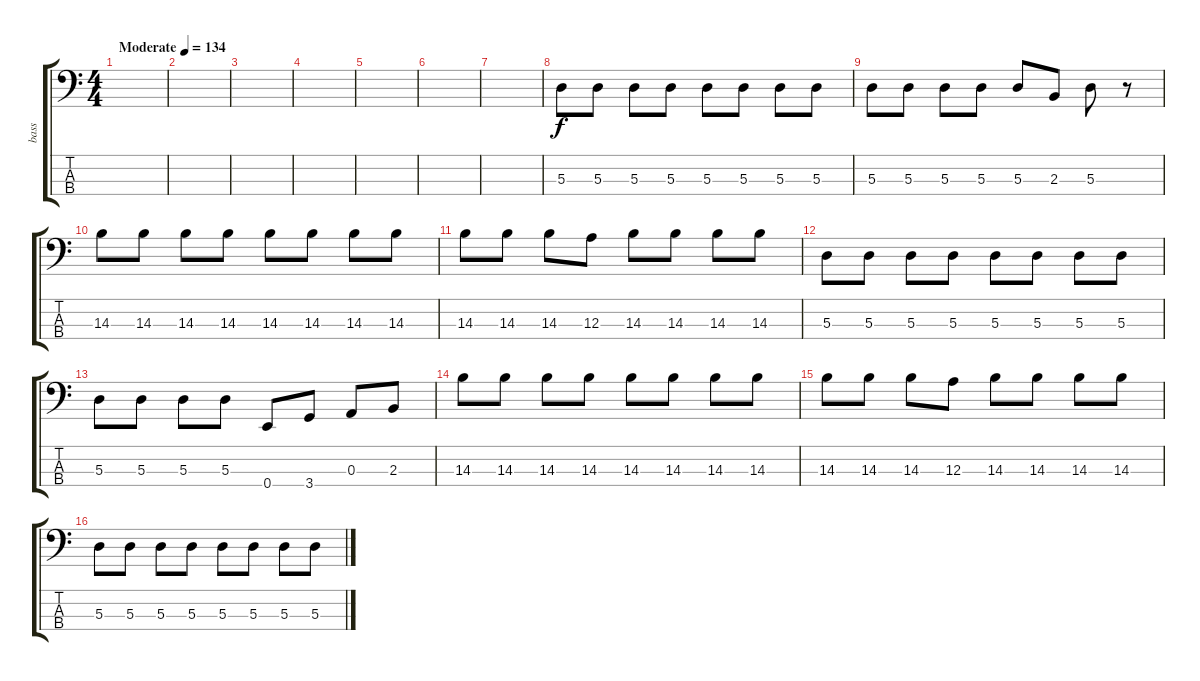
\track ("bass" "bass") {instrument electricbassfinger}
\staff {score tabs}
\tuning (G2 D2 A1 E1) {hide}
\ts (4 4)
\tempo (134 "Moderate")
\clef f4
\ks c
|
|
|
|
|
|
|
5.3.8 5.3.8 5.3.8 5.3.8 5.3.8 5.3.8 5.3.8 5.3.8 |
5.3.8 5.3.8 5.3.8 5.3.8 5.3.8 2.3.8 5.3.8 r.8 |
14.3.8 14.3.8 14.3.8 14.3.8 14.3.8 14.3.8 14.3.8 14.3.8 |
14.3.8 14.3.8 14.3.8 12.3.8 14.3.8 14.3.8 14.3.8 14.3.8 |
5.3.8 5.3.8 5.3.8 5.3.8 5.3.8 5.3.8 5.3.8 5.3.8 |
5.3.8 5.3.8 5.3.8 5.3.8 0.4.8 3.4.8 0.3.8 2.3.8 |
14.3.8 14.3.8 14.3.8 14.3.8 14.3.8 14.3.8 14.3.8 14.3.8 |
14.3.8 14.3.8 14.3.8 12.3.8 14.3.8 14.3.8 14.3.8 14.3.8 |
5.3.8 5.3.8 5.3.8 5.3.8 5.3.8 5.3.8 5.3.8 5.3.8
